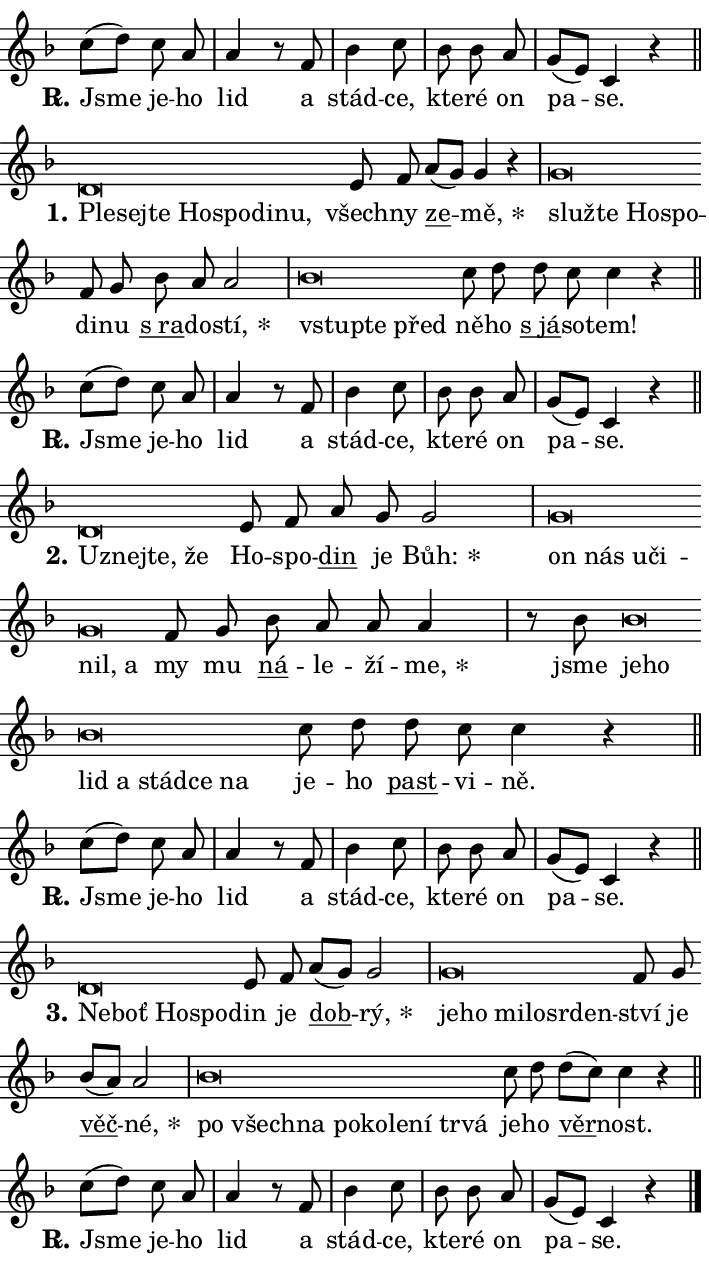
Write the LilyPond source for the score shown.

\version "2.24.0"
\header { tagline = "" }
\paper {
  indent = 0\cm
  top-margin = 0\cm
  right-margin = 0.13\cm % to fit lyric hyphens
  bottom-margin = 0\cm
  left-margin = 0\cm
  paper-width = 12\cm
  page-breaking = #ly:one-page-breaking
  system-system-spacing.basic-distance = #11
  score-system-spacing.basic-distance = #11
  ragged-last = ##f
}


%% Author: Thomas Morley
%% https://lists.gnu.org/archive/html/lilypond-user/2020-05/msg00002.html
#(define (line-position grob)
"Returns position of @var[grob} in current system:
   @code{'start}, if at first time-step
   @code{'end}, if at last time-step
   @code{'middle} otherwise
"
  (let* ((col (ly:item-get-column grob))
         (ln (ly:grob-object col 'left-neighbor))
         (rn (ly:grob-object col 'right-neighbor))
         (col-to-check-left (if (ly:grob? ln) ln col))
         (col-to-check-right (if (ly:grob? rn) rn col))
         (break-dir-left
           (and
             (ly:grob-property col-to-check-left 'non-musical #f)
             (ly:item-break-dir col-to-check-left)))
         (break-dir-right
           (and
             (ly:grob-property col-to-check-right 'non-musical #f)
             (ly:item-break-dir col-to-check-right))))
        (cond ((eqv? 1 break-dir-left) 'start)
              ((eqv? -1 break-dir-right) 'end)
              (else 'middle))))

#(define (tranparent-at-line-position vctor)
  (lambda (grob)
  "Relying on @code{line-position} select the relevant enry from @var{vctor}.
Used to determine transparency,"
    (case (line-position grob)
      ((end) (not (vector-ref vctor 0)))
      ((middle) (not (vector-ref vctor 1)))
      ((start) (not (vector-ref vctor 2))))))

noteHeadBreakVisibility =
#(define-music-function (break-visibility)(vector?)
"Makes @code{NoteHead}s transparent relying on @var{break-visibility}"
#{
  \override NoteHead.transparent =
    #(tranparent-at-line-position break-visibility)
#})

#(define delete-ledgers-for-transparent-note-heads
  (lambda (grob)
    "Reads whether a @code{NoteHead} is transparent.
If so this @code{NoteHead} is removed from @code{'note-heads} from
@var{grob}, which is supposed to be @code{LedgerLineSpanner}.
As a result ledgers are not printed for this @code{NoteHead}"
    (let* ((nhds-array (ly:grob-object grob 'note-heads))
           (nhds-list
             (if (ly:grob-array? nhds-array)
                 (ly:grob-array->list nhds-array)
                 '()))
           ;; Relies on the transparent-property being done before
           ;; Staff.LedgerLineSpanner.after-line-breaking is executed.
           ;; This is fragile ...
           (to-keep
             (remove
               (lambda (nhd)
                 (ly:grob-property nhd 'transparent #f))
               nhds-list)))
      ;; TODO find a better method to iterate over grob-arrays, similiar
      ;; to filter/remove etc for lists
      ;; For now rebuilt from scratch
      (set! (ly:grob-object grob 'note-heads)  '())
      (for-each
        (lambda (nhd)
          (ly:pointer-group-interface::add-grob grob 'note-heads nhd))
        to-keep))))

squashNotes = {
  \override NoteHead.X-extent = #'(-0.2 . 0.2)
  \override NoteHead.Y-extent = #'(-0.75 . 0)
  \override NoteHead.stencil =
    #(lambda (grob)
       (let ((pos (ly:grob-property grob 'staff-position)))
         (begin
           (if (< pos -7) (display "ERROR: Lower brevis then expected\n") (display ""))
           (if (<= pos -6) ly:text-interface::print ly:note-head::print))))
}
unSquashNotes = {
  \revert NoteHead.X-extent
  \revert NoteHead.Y-extent
  \revert NoteHead.stencil
}

hideNotes = \noteHeadBreakVisibility #begin-of-line-visible
unHideNotes = \noteHeadBreakVisibility #all-visible

% work-around for resetting accidentals
% https://lilypond.org/doc/v2.23/Documentation/notation/displaying-rhythms#unmetered-music
cadenzaMeasure = {
  \cadenzaOff
  \partial 1024 s1024
  \cadenzaOn
}

#(define-markup-command (accent layout props text) (markup?)
  "Underline accented syllable"
  (interpret-markup layout props
    #{\markup \override #'(offset . 4.3) \underline { #text }#}))

responsum = \markup \concat {
  "R" \hspace #-1.05 \path #0.1 #'((moveto 0 0.07) (lineto 0.9 0.8)) \hspace #0.05 "."
}

spaceSize = #0.6828661417322834 % exact space size for TeX Gyre Schola

\layout {
  \context {
    \Staff
    \remove "Time_signature_engraver"
    \override LedgerLineSpanner.after-line-breaking = #delete-ledgers-for-transparent-note-heads
  }
  \context {
    \Lyrics {
      \override LyricSpace.minimum-distance = \spaceSize
      \override LyricText.font-name = #"TeX Gyre Schola"
      \override LyricText.font-size = 1
      \override StanzaNumber.font-name = #"TeX Gyre Schola Bold"
      \override StanzaNumber.font-size = 1
    }
  }
  \context {
    \Score 
    \override NoteHead.text =
      #(lambda (grob) 
        (let ((pos (ly:grob-property grob 'staff-position)))
          #{\markup {
            \combine
              \halign #-0.55 \raise #(if (= pos -6) 0 0.5) \override #'(thickness . 2) \draw-line #'(3.2 . 0)
              \musicglyph "noteheads.sM1"
          }#}))
  }
}

% magnetic-lyrics.ily
%
%   written by
%     Jean Abou Samra <jean@abou-samra.fr>
%     Werner Lemberg <wl@gnu.org>
%
%   adapted by
%     Jiri Hon <jiri.hon@gmail.com>
%
% Version 2022-Apr-15

% https://www.mail-archive.com/lilypond-user@gnu.org/msg149350.html

#(define (Left_hyphen_pointer_engraver context)
   "Collect syllable-hyphen-syllable occurrences in lyrics and store
them in properties.  This engraver only looks to the left.  For
example, if the lyrics input is @code{foo -- bar}, it does the
following.

@itemize @bullet
@item
Set the @code{text} property of the @code{LyricHyphen} grob between
@q{foo} and @q{bar} to @code{foo}.

@item
Set the @code{left-hyphen} property of the @code{LyricText} grob with
text @q{foo} to the @code{LyricHyphen} grob between @q{foo} and
@q{bar}.
@end itemize

Use this auxiliary engraver in combination with the
@code{lyric-@/text::@/apply-@/magnetic-@/offset!} hook."
   (let ((hyphen #f)
         (text #f))
     (make-engraver
      (acknowledgers
       ((lyric-syllable-interface engraver grob source-engraver)
        (set! text grob)))
      (end-acknowledgers
       ((lyric-hyphen-interface engraver grob source-engraver)
        ;(when (not (grob::has-interface grob 'lyric-space-interface))
          (set! hyphen grob)));)
      ((stop-translation-timestep engraver)
       (when (and text hyphen)
         (ly:grob-set-object! text 'left-hyphen hyphen))
       (set! text #f)
       (set! hyphen #f)))))

#(define (lyric-text::apply-magnetic-offset! grob)
   "If the space between two syllables is less than the value in
property @code{LyricText@/.details@/.squash-threshold}, move the right
syllable to the left so that it gets concatenated with the left
syllable.

Use this function as a hook for
@code{LyricText@/.after-@/line-@/breaking} if the
@code{Left_@/hyphen_@/pointer_@/engraver} is active."
   (let ((hyphen (ly:grob-object grob 'left-hyphen #f)))
     (when hyphen
       (let ((left-text (ly:spanner-bound hyphen LEFT)))
         (when (grob::has-interface left-text 'lyric-syllable-interface)
           (let* ((common (ly:grob-common-refpoint grob left-text X))
                  (this-x-ext (ly:grob-extent grob common X))
                  (left-x-ext
                   (begin
                     ;; Trigger magnetism for left-text.
                     (ly:grob-property left-text 'after-line-breaking)
                     (ly:grob-extent left-text common X)))
                  ;; `delta` is the gap width between two syllables.
                  (delta (- (interval-start this-x-ext)
                            (interval-end left-x-ext)))
                  (details (ly:grob-property grob 'details))
                  (threshold (assoc-get 'squash-threshold details 0.2)))
             (when (< delta threshold)
               (let* (;; We have to manipulate the input text so that
                      ;; ligatures crossing syllable boundaries are not
                      ;; disabled.  For languages based on the Latin
                      ;; script this is essentially a beautification.
                      ;; However, for non-Western scripts it can be a
                      ;; necessity.
                      (lt (ly:grob-property left-text 'text))
                      (rt (ly:grob-property grob 'text))
                      (is-space (grob::has-interface hyphen 'lyric-space-interface))
                      (space (if is-space " " ""))
                      (extra-delta (if is-space spaceSize 0))
                      ;; Append new syllable.
                      (ltrt-space (if (and (string? lt) (string? rt))
                                (string-append lt space rt)
                                (make-concat-markup (list lt space rt))))
                      ;; Right-align `ltrt` to the right side.
                      (ltrt-space-markup (grob-interpret-markup
                               grob
                               (make-translate-markup
                                (cons (interval-length this-x-ext) 0)
                                (make-right-align-markup ltrt-space)))))
                 (begin
                   ;; Don't print `left-text`.
                   (ly:grob-set-property! left-text 'stencil #f)
                   ;; Set text and stencil (which holds all collected
                   ;; syllables so far) and shift it to the left.
                   (ly:grob-set-property! grob 'text ltrt-space)
                   (ly:grob-set-property! grob 'stencil ltrt-space-markup)
                   (ly:grob-translate-axis! grob (- (- delta extra-delta)) X))))))))))


#(define (lyric-hyphen::displace-bounds-first grob)
   ;; Make very sure this callback isn't triggered too early.
   (let ((left (ly:spanner-bound grob LEFT))
         (right (ly:spanner-bound grob RIGHT)))
     (ly:grob-property left 'after-line-breaking)
     (ly:grob-property right 'after-line-breaking)
     (ly:lyric-hyphen::print grob)))

squashThreshold = #0.4

\layout {
  \context {
    \Lyrics
    \consists #Left_hyphen_pointer_engraver
    \override LyricText.after-line-breaking =
      #lyric-text::apply-magnetic-offset!
    \override LyricHyphen.stencil = #lyric-hyphen::displace-bounds-first
    \override LyricText.details.squash-threshold = \squashThreshold
    \override LyricHyphen.minimum-distance = 0
    \override LyricHyphen.minimum-length = \squashThreshold
  }
}

squashText = \override LyricText.details.squash-threshold = 9999
unSquashText = \override LyricText.details.squash-threshold = \squashThreshold

leftText = \override LyricText.self-alignment-X = #LEFT
unLeftText = \revert LyricText.self-alignment-X

starOffset = #(lambda (grob) 
                (let ((x_offset (ly:self-alignment-interface::aligned-on-x-parent grob)))
                  (if (= x_offset 0) 0 (+ x_offset 1.2))))

star = #(define-music-function (syllable)(string?)
"Append star separator at the end of a syllable"
#{
  \once \override LyricText.X-offset = #starOffset
  \lyricmode { \markup {
    #syllable
    \override #'((font-name . "TeX Gyre Schola Bold")) \hspace #0.2 \lower #0.65 \larger "*"
  } }
#})

starAccent = #(define-music-function (syllable)(string?)
"Append star separator at the end of a syllable and make accent"
#{
  \once \override LyricText.X-offset = #starOffset
  \lyricmode { \markup {
    \accent #syllable
    \override #'((font-name . "TeX Gyre Schola Bold")) \hspace #0.2 \lower #0.65 \larger "*"
  } }
#})

breath = #(define-music-function (syllable)(string?)
"Append breathing indicator at the end of a syllable"
#{
  \lyricmode { \markup { #syllable "+" } }
#})

optionalBreath = #(define-music-function (syllable)(string?)
"Append optional breathing indicator at the end of a syllable"
#{
  \lyricmode { \markup { #syllable "(+)" } }
#})


\score {
    <<
        \new Voice = "melody" { \cadenzaOn \key f \major \relative { c''8[( d)] c a \cadenzaMeasure \bar "|" a4 r8 f \cadenzaMeasure \bar "|" bes4 c8 \cadenzaMeasure \bar "|" bes bes a \cadenzaMeasure \bar "|" g[( e)] c4 r \cadenzaMeasure \bar "||" \break } }
        \new Lyrics \lyricsto "melody" { \lyricmode { \set stanza = \responsum
Jsme je -- ho lid a stád -- ce, kte -- ré on pa -- se. } }
    >>
    \layout {}
}

\score {
    <<
        \new Voice = "melody" { \cadenzaOn \key f \major \relative { \squashNotes d'\breve*1/16 \hideNotes \breve*1/16 \bar "" \breve*1/16 \bar "" \breve*1/16 \bar "" \breve*1/16 \bar "" \breve*1/16 \breve*1/16 \bar "" \unHideNotes \unSquashNotes e8 f \bar "" a[( g)] g4 r \cadenzaMeasure \bar "|" \squashNotes g\breve*1/16 \hideNotes \breve*1/16 \bar "" \breve*1/16 \breve*1/16 \bar "" \unHideNotes \unSquashNotes f8 g \bar "" bes a a2 \cadenzaMeasure \bar "|" \squashNotes bes\breve*1/16 \hideNotes \breve*1/16 \breve*1/16 \bar "" \unHideNotes \unSquashNotes c8 d \bar "" d c c4 r \cadenzaMeasure \bar "||" \break } }
        \new Lyrics \lyricsto "melody" { \lyricmode { \set stanza = "1."
\leftText Ple -- \squashText sej -- te Ho -- spo -- di -- nu, \unLeftText \unSquashText všech -- ny \markup \accent ze -- \star mě, \leftText služ -- \squashText te Ho -- spo -- \unLeftText \unSquashText di -- nu \markup \accent "s ra" -- do -- \star stí, \leftText vstup -- \squashText te před \unLeftText \unSquashText ně -- ho \markup \accent "s já" -- so -- tem! } }
    >>
    \layout {}
}

\score {
    <<
        \new Voice = "melody" { \cadenzaOn \key f \major \relative { c''8[( d)] c a \cadenzaMeasure \bar "|" a4 r8 f \cadenzaMeasure \bar "|" bes4 c8 \cadenzaMeasure \bar "|" bes bes a \cadenzaMeasure \bar "|" g[( e)] c4 r \cadenzaMeasure \bar "||" \break } }
        \new Lyrics \lyricsto "melody" { \lyricmode { \set stanza = \responsum
Jsme je -- ho lid a stád -- ce, kte -- ré on pa -- se. } }
    >>
    \layout {}
}

\score {
    <<
        \new Voice = "melody" { \cadenzaOn \key f \major \relative { \squashNotes d'\breve*1/16 \hideNotes \breve*1/16 \bar "" \breve*1/16 \breve*1/16 \bar "" \unHideNotes \unSquashNotes e8 f \bar "" a g g2 \cadenzaMeasure \bar "|" \squashNotes g\breve*1/16 \hideNotes \breve*1/16 \bar "" \breve*1/16 \bar "" \breve*1/16 \bar "" \breve*1/16 \breve*1/16 \bar "" \unHideNotes \unSquashNotes f8 g \bar "" bes a a a4 \cadenzaMeasure \bar "|" r8 bes8 \squashNotes bes\breve*1/16 \hideNotes \breve*1/16 \bar "" \breve*1/16 \bar "" \breve*1/16 \bar "" \breve*1/16 \bar "" \breve*1/16 \breve*1/16 \bar "" \unHideNotes \unSquashNotes c8 d \bar "" d c c4 r \cadenzaMeasure \bar "||" \break } }
        \new Lyrics \lyricsto "melody" { \lyricmode { \set stanza = "2."
\leftText U -- \squashText znej -- te, že \unLeftText \unSquashText Ho -- spo -- \markup \accent din je \star Bůh: \leftText on \squashText nás u -- či -- nil, a \unLeftText \unSquashText my mu \markup \accent ná -- le -- ží -- \star me, jsme \leftText je -- \squashText ho lid a stád -- ce na \unLeftText \unSquashText je -- ho \markup \accent past -- vi -- ně. } }
    >>
    \layout {}
}

\score {
    <<
        \new Voice = "melody" { \cadenzaOn \key f \major \relative { c''8[( d)] c a \cadenzaMeasure \bar "|" a4 r8 f \cadenzaMeasure \bar "|" bes4 c8 \cadenzaMeasure \bar "|" bes bes a \cadenzaMeasure \bar "|" g[( e)] c4 r \cadenzaMeasure \bar "||" \break } }
        \new Lyrics \lyricsto "melody" { \lyricmode { \set stanza = \responsum
Jsme je -- ho lid a stád -- ce, kte -- ré on pa -- se. } }
    >>
    \layout {}
}

\score {
    <<
        \new Voice = "melody" { \cadenzaOn \key f \major \relative { \squashNotes d'\breve*1/16 \hideNotes \breve*1/16 \bar "" \breve*1/16 \breve*1/16 \bar "" \unHideNotes \unSquashNotes e8 f \bar "" a[( g)] g2 \cadenzaMeasure \bar "|" \squashNotes g\breve*1/16 \hideNotes \breve*1/16 \bar "" \breve*1/16 \bar "" \breve*1/16 \bar "" \breve*1/16 \breve*1/16 \bar "" \unHideNotes \unSquashNotes f8 g \bar "" bes[( a)] a2 \cadenzaMeasure \bar "|" \squashNotes bes\breve*1/16 \hideNotes \breve*1/16 \bar "" \breve*1/16 \bar "" \breve*1/16 \bar "" \breve*1/16 \bar "" \breve*1/16 \bar "" \breve*1/16 \bar "" \breve*1/16 \breve*1/16 \bar "" \unHideNotes \unSquashNotes c8 d \bar "" d[( c)] c4 r \cadenzaMeasure \bar "||" \break } }
        \new Lyrics \lyricsto "melody" { \lyricmode { \set stanza = "3."
\leftText Ne -- \squashText boť Ho -- spo -- \unLeftText \unSquashText din je \markup \accent dob -- \star rý, \leftText je -- \squashText ho mi -- lo -- sr -- den -- \unLeftText \unSquashText ství je \markup \accent věč -- \star né, \leftText po \squashText všech -- na po -- ko -- le -- ní tr -- vá \unLeftText \unSquashText je -- ho \markup \accent věr -- nost. } }
    >>
    \layout {}
}

\score {
    <<
        \new Voice = "melody" { \cadenzaOn \key f \major \relative { c''8[( d)] c a \cadenzaMeasure \bar "|" a4 r8 f \cadenzaMeasure \bar "|" bes4 c8 \cadenzaMeasure \bar "|" bes bes a \cadenzaMeasure \bar "|" g[( e)] c4 r \cadenzaMeasure \bar "||" \break } \bar "|." }
        \new Lyrics \lyricsto "melody" { \lyricmode { \set stanza = \responsum
Jsme je -- ho lid a stád -- ce, kte -- ré on pa -- se. } }
    >>
    \layout {}
}
